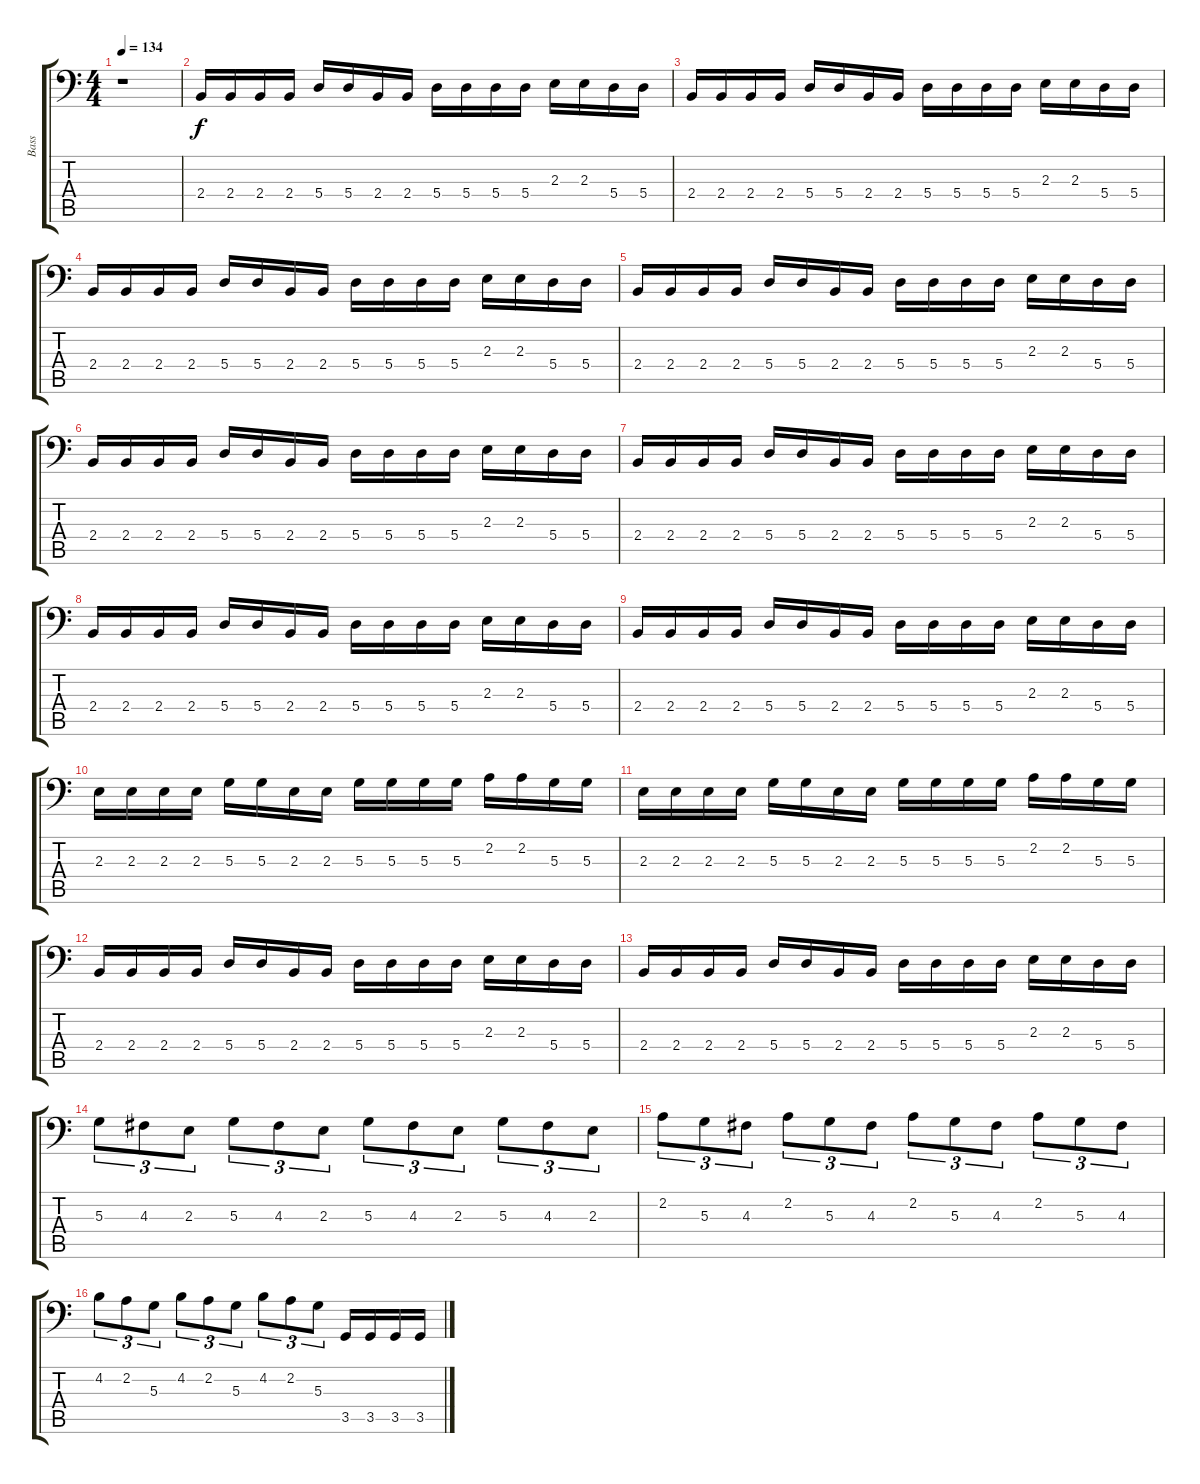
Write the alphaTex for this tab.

\track ("Bass" "Bass") {instrument electricbassfinger}
\staff {score tabs}
\tuning (B2 G2 D2 A1 E1 B0) {hide}
\ts (4 4)
\tempo 134
\clef f4
\ks c
r.1{dy f instrument electricbassfinger} |
2.4.16 2.4.16 2.4.16 2.4.16 5.4.16 5.4.16 2.4.16 2.4.16 5.4.16 5.4.16 5.4.16 5.4.16 2.3.16 2.3.16 5.4.16 5.4.16 |
2.4.16 2.4.16 2.4.16 2.4.16 5.4.16 5.4.16 2.4.16 2.4.16 5.4.16 5.4.16 5.4.16 5.4.16 2.3.16 2.3.16 5.4.16 5.4.16 |
2.4.16 2.4.16 2.4.16 2.4.16 5.4.16 5.4.16 2.4.16 2.4.16 5.4.16 5.4.16 5.4.16 5.4.16 2.3.16 2.3.16 5.4.16 5.4.16 |
2.4.16 2.4.16 2.4.16 2.4.16 5.4.16 5.4.16 2.4.16 2.4.16 5.4.16 5.4.16 5.4.16 5.4.16 2.3.16 2.3.16 5.4.16 5.4.16 |
2.4.16 2.4.16 2.4.16 2.4.16 5.4.16 5.4.16 2.4.16 2.4.16 5.4.16 5.4.16 5.4.16 5.4.16 2.3.16 2.3.16 5.4.16 5.4.16 |
2.4.16 2.4.16 2.4.16 2.4.16 5.4.16 5.4.16 2.4.16 2.4.16 5.4.16 5.4.16 5.4.16 5.4.16 2.3.16 2.3.16 5.4.16 5.4.16 |
2.4.16 2.4.16 2.4.16 2.4.16 5.4.16 5.4.16 2.4.16 2.4.16 5.4.16 5.4.16 5.4.16 5.4.16 2.3.16 2.3.16 5.4.16 5.4.16 |
2.4.16 2.4.16 2.4.16 2.4.16 5.4.16 5.4.16 2.4.16 2.4.16 5.4.16 5.4.16 5.4.16 5.4.16 2.3.16 2.3.16 5.4.16 5.4.16 |
2.3.16 2.3.16 2.3.16 2.3.16 5.3.16 5.3.16 2.3.16 2.3.16 5.3.16 5.3.16 5.3.16 5.3.16 2.2.16 2.2.16 5.3.16 5.3.16 |
2.3.16 2.3.16 2.3.16 2.3.16 5.3.16 5.3.16 2.3.16 2.3.16 5.3.16 5.3.16 5.3.16 5.3.16 2.2.16 2.2.16 5.3.16 5.3.16 |
2.4.16 2.4.16 2.4.16 2.4.16 5.4.16 5.4.16 2.4.16 2.4.16 5.4.16 5.4.16 5.4.16 5.4.16 2.3.16 2.3.16 5.4.16 5.4.16 |
2.4.16 2.4.16 2.4.16 2.4.16 5.4.16 5.4.16 2.4.16 2.4.16 5.4.16 5.4.16 5.4.16 5.4.16 2.3.16 2.3.16 5.4.16 5.4.16 |
5.3.8{tu (3 2)} 4.3.8{tu (3 2)} 2.3.8{tu (3 2)} 5.3.8{tu (3 2)} 4.3.8{tu (3 2)} 2.3.8{tu (3 2)} 5.3.8{tu (3 2)} 4.3.8{tu (3 2)} 2.3.8{tu (3 2)} 5.3.8{tu (3 2)} 4.3.8{tu (3 2)} 2.3.8{tu (3 2)} |
2.2.8{tu (3 2)} 5.3.8{tu (3 2)} 4.3.8{tu (3 2)} 2.2.8{tu (3 2)} 5.3.8{tu (3 2)} 4.3.8{tu (3 2)} 2.2.8{tu (3 2)} 5.3.8{tu (3 2)} 4.3.8{tu (3 2)} 2.2.8{tu (3 2)} 5.3.8{tu (3 2)} 4.3.8{tu (3 2)} |
4.2.8{tu (3 2)} 2.2.8{tu (3 2)} 5.3.8{tu (3 2)} 4.2.8{tu (3 2)} 2.2.8{tu (3 2)} 5.3.8{tu (3 2)} 4.2.8{tu (3 2)} 2.2.8{tu (3 2)} 5.3.8{tu (3 2)} 3.5.16 3.5.16 3.5.16 3.5.16
